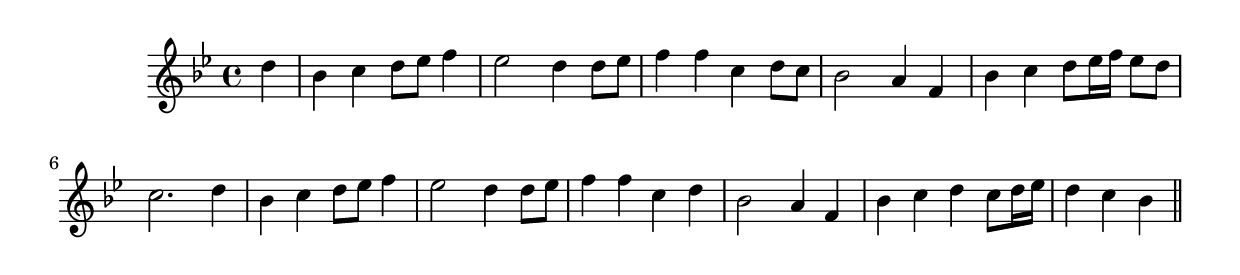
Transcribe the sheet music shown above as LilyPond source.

\version "2.14.0"
%{\header {
  title = "Chorale, `Nun ruhen alle Walder'"
  composer = "J.S. Bach"
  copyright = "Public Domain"
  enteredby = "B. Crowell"
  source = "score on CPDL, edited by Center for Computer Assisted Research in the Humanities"
}%}
\score{{\key bes \major
\time 4/4
%{\tempo 4=120
%}\relative d'' {
  \partial 4
  d4 | bes c d8 es f4 | es2 d4 d8 es | f4 f c d8 c | bes2 a4 f | bes4 c d8 es16 f es8 d |
       c2. d4 | bes4 c d8 es f4 | es2 d4 d8 es | f4 f c d | bes2 a4 f | bes4 c d c8 d16 es | d4 c bes 
  \bar "||"
}
}}